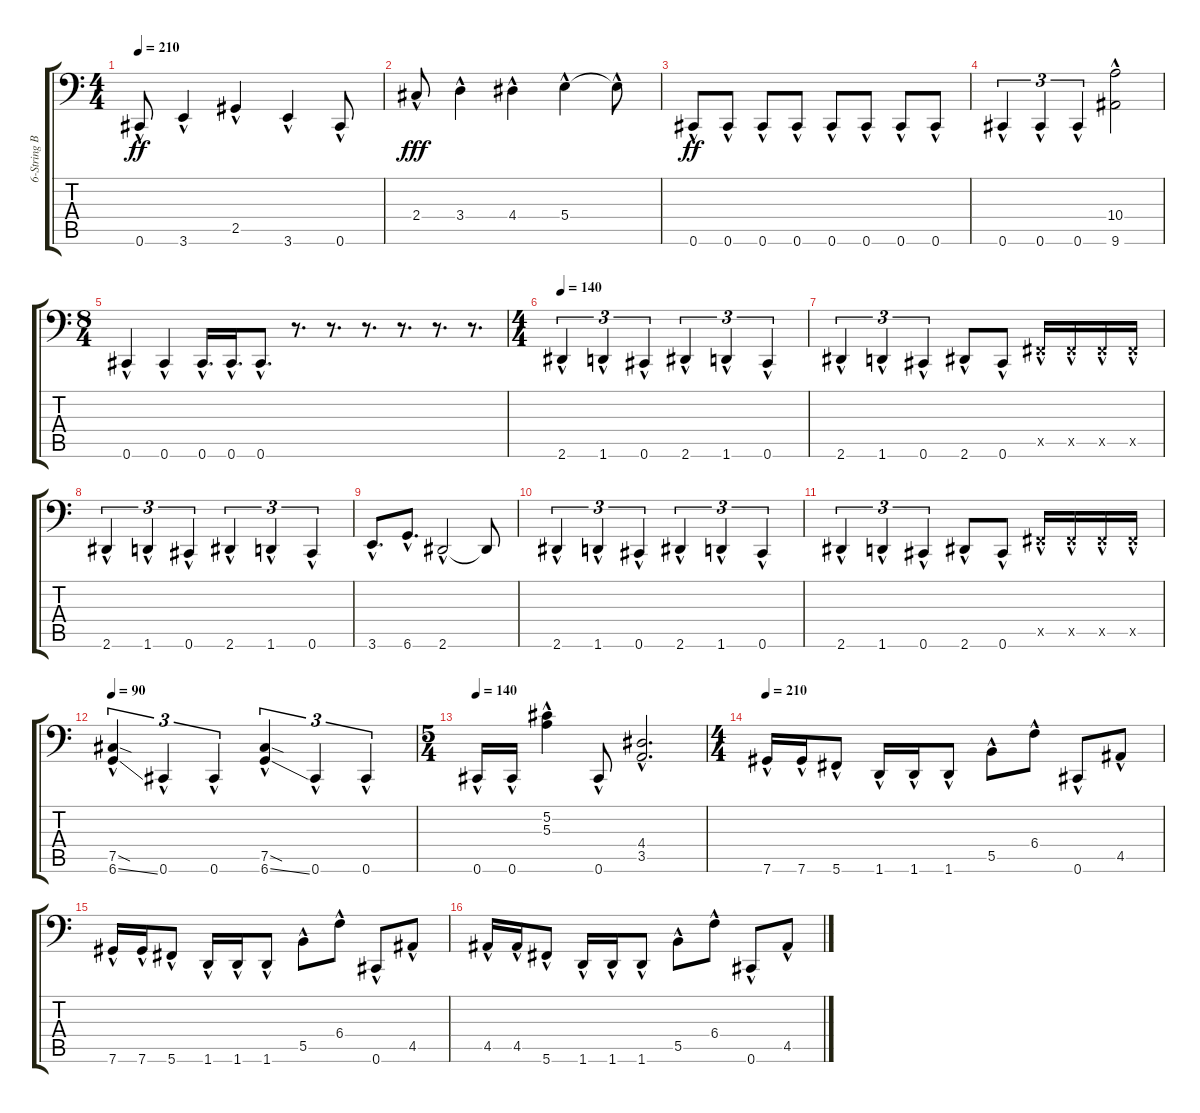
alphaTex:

\track ("6-String Bass" "6-String B") {instrument electricbassfinger}
\staff {score tabs}
\tuning (Db3 Ab2 E2 B1 Gb1 Db1) {hide}
\ts (4 4)
\tempo 210
\clef f4
\ks c
0.6{hac}.8{dy ff} 3.6{hac}.4 2.5{hac}.4 3.6{hac}.4 0.6{hac}.8 |
2.4{hac}.8{dy fff} 3.4{hac}.4 4.4{hac}.4 5.4{hac}.4 5.4{hac t}.8 |
0.6{hac}.8{dy ff} 0.6{hac}.8 0.6{hac}.8 0.6{hac}.8 0.6{hac}.8 0.6{hac}.8 0.6{hac}.8 0.6{hac}.8 |
0.6{hac}.4{tu (3 2)} 0.6{hac}.4{tu (3 2)} 0.6{hac}.4{tu (3 2)} (10.4{hac} 9.6{hac}).2 |
\ts (8 4)
0.6{hac}.4 0.6{hac}.4 0.6{hac}.16{d} 0.6{hac}.16{d} 0.6{hac}.8{d} r.8{d} r.8{d} r.8{d} r.8{d} r.8{d} r.8{d} |
\ts (4 4)
\tempo 140
2.6{hac}.4{tu (3 2)} 1.6{hac}.4{tu (3 2)} 0.6{hac}.4{tu (3 2)} 2.6{hac}.4{tu (3 2)} 1.6{hac}.4{tu (3 2)} 0.6{hac}.4{tu (3 2)} |
2.6{hac}.4{tu (3 2)} 1.6{hac}.4{tu (3 2)} 0.6{hac}.4{tu (3 2)} 2.6{hac}.8 0.6{hac}.8 0.5{hac x}.16 0.5{hac x}.16 0.5{hac x}.16 0.5{hac x}.16 |
2.6{hac}.4{tu (3 2)} 1.6{hac}.4{tu (3 2)} 0.6{hac}.4{tu (3 2)} 2.6{hac}.4{tu (3 2)} 1.6{hac}.4{tu (3 2)} 0.6{hac}.4{tu (3 2)} |
3.6{hac}.8{d} 6.6{hac}.8{d} 2.6{hac}.2 2.6{t}.8 |
2.6{hac}.4{tu (3 2)} 1.6{hac}.4{tu (3 2)} 0.6{hac}.4{tu (3 2)} 2.6{hac}.4{tu (3 2)} 1.6{hac}.4{tu (3 2)} 0.6{hac}.4{tu (3 2)} |
2.6{hac}.4{tu (3 2)} 1.6{hac}.4{tu (3 2)} 0.6{hac}.4{tu (3 2)} 2.6{hac}.8 0.6{hac}.8 0.5{hac x}.16 0.5{hac x}.16 0.5{hac x}.16 0.5{hac x}.16 |
\tempo 90
(7.5{sod hac} 6.6{ss hac}).4{tu (3 2)} 0.6{hac}.4{tu (3 2)} 0.6{hac}.4{tu (3 2)} (7.5{sod hac} 6.6{ss hac}).4{tu (3 2)} 0.6{hac}.4{tu (3 2)} 0.6{hac}.4{tu (3 2)} |
\ts (5 4)
\tempo 140
0.6{hac}.16 0.6{hac}.16 (5.2{hac} 5.3{hac}).4 0.6{hac}.8 (4.4{hac} 3.5{hac}).2{d} |
\ts (4 4)
\tempo 210
7.6{hac}.16 7.6{hac}.16 5.6{hac}.8 1.6{hac}.16 1.6{hac}.16 1.6{hac}.8 5.5{hac}.8 6.4{hac}.8 0.6{hac}.8 4.5{hac}.8 |
7.6{hac}.16 7.6{hac}.16 5.6{hac}.8 1.6{hac}.16 1.6{hac}.16 1.6{hac}.8 5.5{hac}.8 6.4{hac}.8 0.6{hac}.8 4.5{hac}.8 |
4.5{hac}.16 4.5{hac}.16 5.6{hac}.8 1.6{hac}.16 1.6{hac}.16 1.6{hac}.8 5.5{hac}.8 6.4{hac}.8 0.6{hac}.8 4.5{hac}.8
